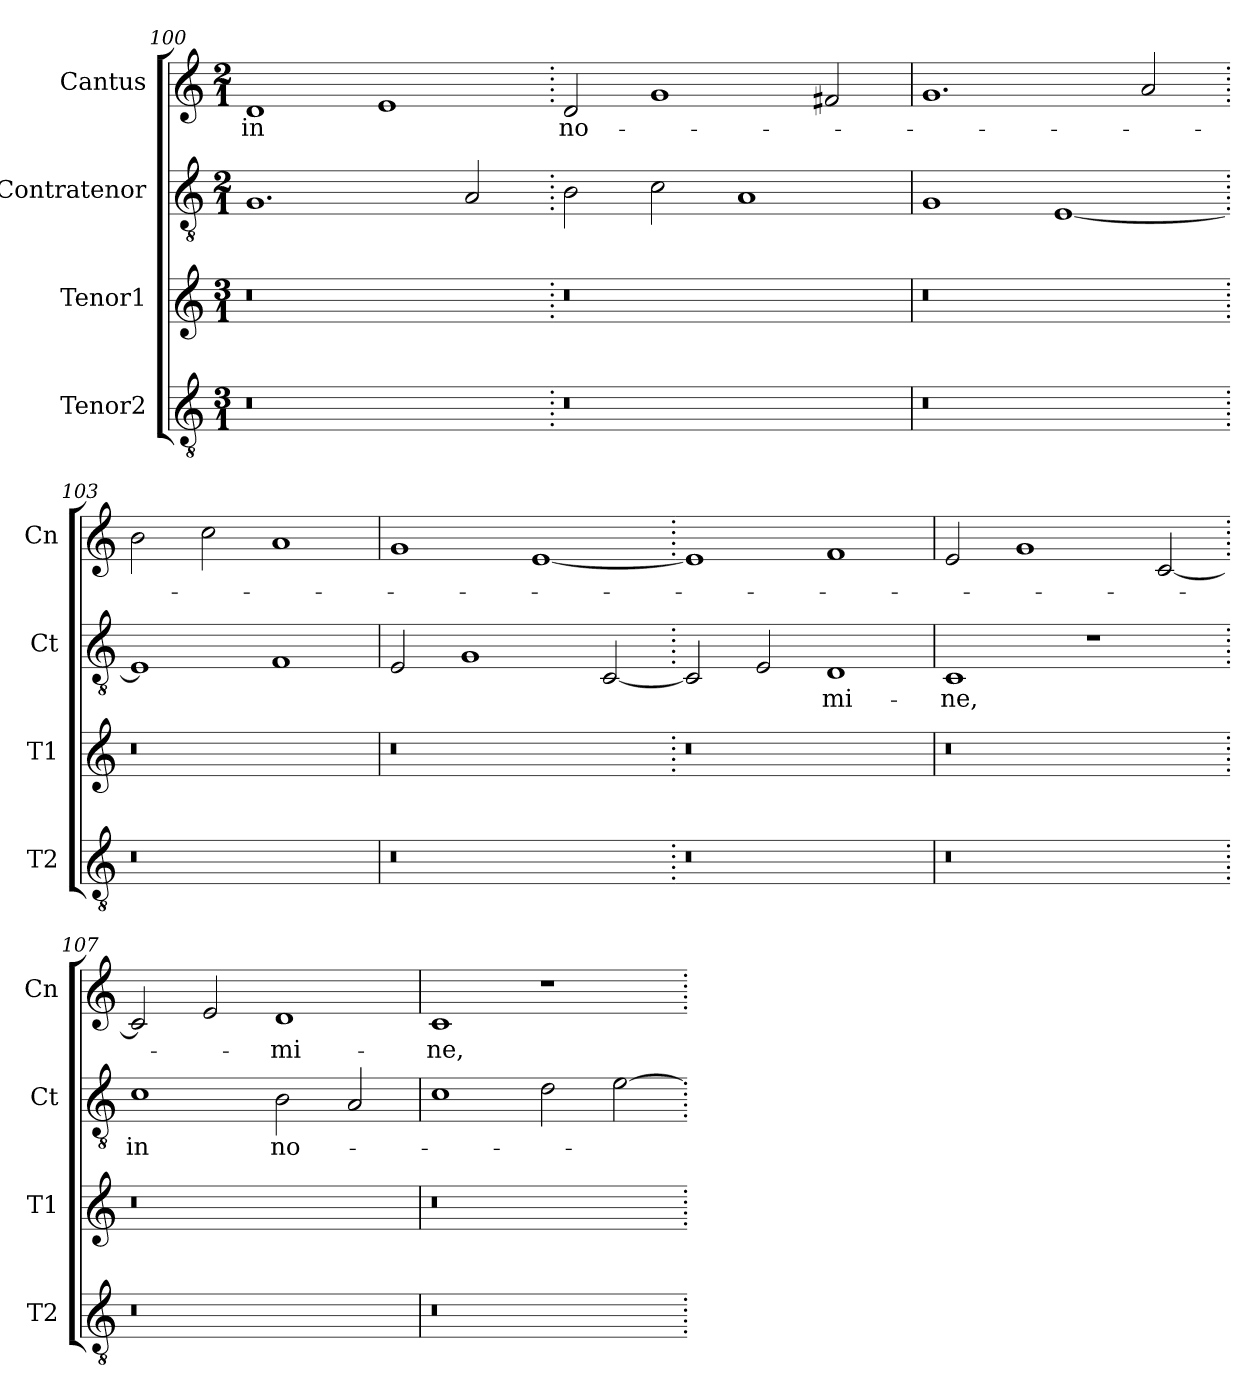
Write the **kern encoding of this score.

**kern	**kern	**kern	**text	**kern	**text
*part4	*part3	*part2	*part2	*part1	*part1
*staff4	*staff3	*staff2	*staff2	*staff1	*staff1
*I"Tenor2	*I"Tenor1	*I"Contratenor	*	*I"Cantus	*
*I'T2	*I'T1	*I'Ct	*	*I'Cn	*
*clefGv2	*clefG2	*clefGv2	*	*clefG2	*
*k[]	*k[]	*k[]	*	*k[]	*
*M3/1	*M3/1	*M2/1	*	*M2/1	*
=100	=100	=100	=100	=100	=100
0r	0r	1.G	.	1d	in
.	.	.	.	1e	.
.	.	2A/	.	.	.
=101.	=101.	=101.	=101.	=101.	=101.
0r	0r	2B\	.	2d/	no-
.	.	2c\	.	1g	.
.	.	1A	.	.	.
.	.	.	.	2f#X/	.
=102	=102	=102	=102	=102	=102
0r	0r	1G	.	1.g	.
.	.	[1E	.	.	.
.	.	.	.	2a/	.
=103.	=103.	=103.	=103.	=103.	=103.
0r	0r	1E]	.	2b\	.
.	.	.	.	2cc\	.
.	.	1F	.	1a	.
=104	=104	=104	=104	=104	=104
0r	0r	2E/	.	1g	.
.	.	1G	.	.	.
.	.	.	.	[1e	.
.	.	[2C/	.	.	.
=105.	=105.	=105.	=105.	=105.	=105.
0r	0r	2C/]	.	1e]	.
.	.	2E/	.	.	.
.	.	1D	-mi-	1f	.
=106	=106	=106	=106	=106	=106
0r	0r	1C	-ne,	2e/	.
.	.	.	.	1g	.
.	.	1r	.	.	.
.	.	.	.	[2c/	.
=107.	=107.	=107.	=107.	=107.	=107.
0r	0r	1c	in	2c/]	.
.	.	.	.	2e/	.
.	.	2B\	no-	1d	-mi-
.	.	2A/	.	.	.
=108	=108	=108	=108	=108	=108
0r	0r	1c	.	1c	-ne,
.	.	2d\	.	1r	.
.	.	[2e\	.	.	.
=.	=.	=.	=.	=.	=.
*-	*-	*-	*-	*-	*-
